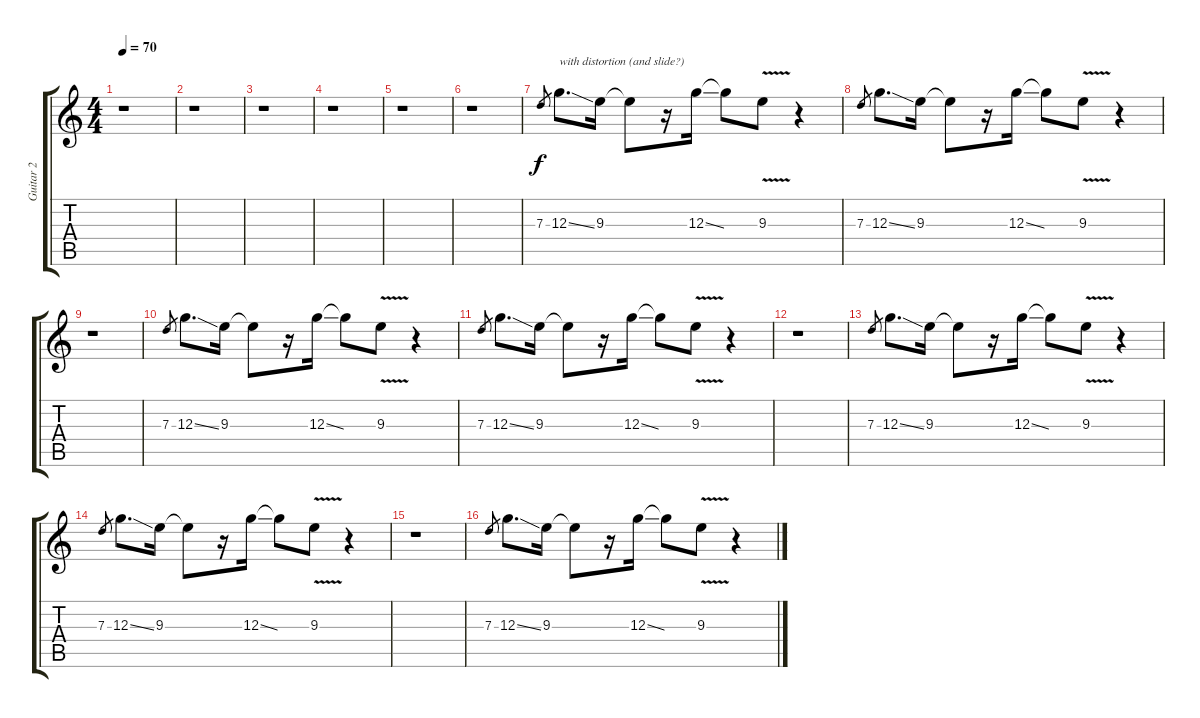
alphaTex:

\track ("Guitar 2" "Guitar 2") {instrument distortionguitar}
\staff {score tabs}
\tuning (E4 B3 G3 D3 A2 E2) {hide}
\ts (4 4)
\tempo 70
\clef g2
\ks c
r.1{dy f} |
r.1 |
r.1 |
r.1 |
r.1 |
r.1 |
7.3.8{gr} 12.3{ss}.8{d txt "with distortion (and slide?)"} 9.3.16 9.3{t}.8 r.16 12.3{ss}.16 12.3{t}.8 9.3{v}.8 r.4 |
7.3.8{gr} 12.3{ss}.8{d} 9.3.16 9.3{t}.8 r.16 12.3{ss}.16 12.3{t}.8 9.3{v}.8 r.4 |
r.1 |
7.3.8{gr} 12.3{ss}.8{d} 9.3.16 9.3{t}.8 r.16 12.3{ss}.16 12.3{t}.8 9.3{v}.8 r.4 |
7.3.8{gr} 12.3{ss}.8{d} 9.3.16 9.3{t}.8 r.16 12.3{ss}.16 12.3{t}.8 9.3{v}.8 r.4 |
r.1 |
7.3.8{gr} 12.3{ss}.8{d} 9.3.16 9.3{t}.8 r.16 12.3{ss}.16 12.3{t}.8 9.3{v}.8 r.4 |
7.3.8{gr} 12.3{ss}.8{d} 9.3.16 9.3{t}.8 r.16 12.3{ss}.16 12.3{t}.8 9.3{v}.8 r.4 |
r.1 |
7.3.8{gr} 12.3{ss}.8{d} 9.3.16 9.3{t}.8 r.16 12.3{ss}.16 12.3{t}.8 9.3{v}.8 r.4
